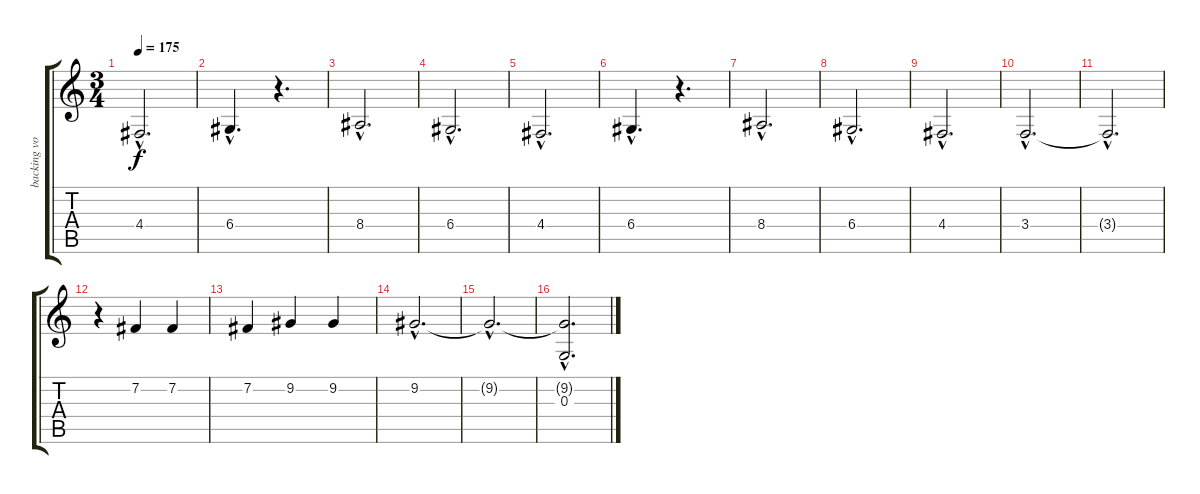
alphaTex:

\track ("backing vocals" "backing vo") {instrument lead1square}
\staff {score tabs}
\tuning (E4 B3 G3 D3 A2 E2) {hide}
\ts (3 4)
\tempo 175
\clef g2
\ks c
4.4{hac}.2{d dy f} |
6.4{hac}.4{d} r.4{d} |
8.4{hac}.2{d} |
6.4{hac}.2{d} |
4.4{hac}.2{d} |
6.4{hac}.4{d} r.4{d} |
8.4{hac}.2{d} |
6.4{hac}.2{d} |
4.4{hac}.2{d} |
3.4{hac}.2{d} |
3.4{hac t}.2{d} |
r.4 7.2.4 7.2.4 |
7.2.4 9.2.4 9.2.4 |
9.2{hac}.2{d} |
9.2{hac t}.2{d} |
(9.2{hac t} 0.3{hac}).2{d}
